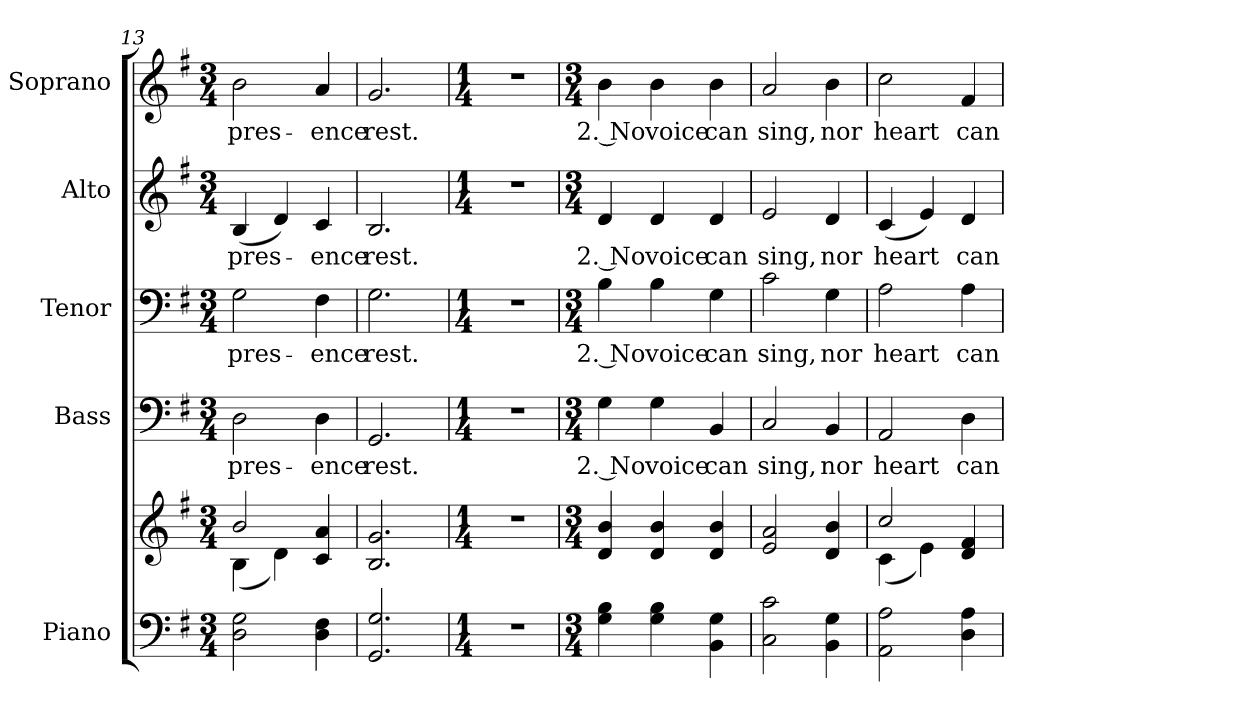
**kern	**kern	**kern	**text	**kern	**text	**kern	**text	**kern	**text
*part5	*part5	*part4	*part4	*part3	*part3	*part2	*part2	*part1	*part1
*staff6	*staff5	*staff4	*staff4	*staff3	*staff3	*staff2	*staff2	*staff1	*staff1
*I"Piano	*	*I"Bass	*	*I"Tenor	*	*I"Alto	*	*I"Soprano	*
*I'Pno.	*	*I'B.	*	*I'T.	*	*I'A.	*	*I'S.	*
!!LO:PB:g=z
*clefF4	*clefG2	*clefF4	*	*clefF4	*	*clefG2	*	*clefG2	*
*k[f#]	*k[f#]	*k[f#]	*	*k[f#]	*	*k[f#]	*	*k[f#]	*
*G:	*G:	*G:	*	*G:	*	*G:	*	*G:	*
*M3/4	*M3/4	*M3/4	*	*M3/4	*	*M3/4	*	*M3/4	*
=13	=13	=13	=13	=13	=13	=13	=13	=13	=13
*	*^	*	*	*	*	*	*	*	*
!	!	!	!	!LO:LY:b:color=#000000	!	!	!	!	!	!
!	!	!	!	!	!	!LO:LY:b:color=#000000	!	!	!	!
!	!	!	!	!	!	!	!	!LO:LY:b:color=#000000	!	!
!	!	!	!	!	!	!	!	!	!	!LO:LY:b:color=#000000
2Di\ 2Gi	2bi/	(4Bi\	2Di\	pres-	2Gi\	pres-	(4Bi/	pres-	2bi\	pres-
.	.	4di\)	.	.	.	.	4di/)	.	.	.
!	!	!	!	!LO:LY:b:color=#000000	!	!	!	!	!	!
!	!	!	!	!	!	!LO:LY:b:color=#000000	!	!	!	!
!	!	!	!	!	!	!	!	!LO:LY:b:color=#000000	!	!
!	!	!	!	!	!	!	!	!	!	!LO:LY:b:color=#000000
4Di\ 4F#i	4ci/ 4ai	4ryy	4Di\	-ence	4F#i\	-ence	4ci/	-ence	4ai/	-ence
*	*v	*v	*	*	*	*	*	*	*	*
=14	=14	=14	=14	=14	=14	=14	=14	=14	=14
*	*^	*	*	*	*	*	*	*	*
!	!	!	!	!LO:LY:b:color=#000000	!	!	!	!	!	!
*	*v	*v	*	*	*	*	*	*	*	*
*	*^	*	*	*	*	*	*	*	*
!	!	!	!	!	!	!LO:LY:b:color=#000000	!	!	!	!
*	*v	*v	*	*	*	*	*	*	*	*
*	*^	*	*	*	*	*	*	*	*
!	!	!	!	!	!	!	!	!LO:LY:b:color=#000000	!	!
*	*v	*v	*	*	*	*	*	*	*	*
*	*^	*	*	*	*	*	*	*	*
!	!	!	!	!	!	!	!	!	!	!LO:LY:b:color=#000000
*	*v	*v	*	*	*	*	*	*	*	*
2.GGi/ 2.Gi	2.Bi/ 2.gi	2.GGi/	rest.	2.Gi\	rest.	2.Bi/	rest.	2.gi/	rest.
!!LO:PB:g=z
=15	=15	=15	=15	=15	=15	=15	=15	=15	=15
*M1/4	*M1/4	*M1/4	*	*M1/4	*	*M1/4	*	*M1/4	*
!LO:N:vis=1	!LO:N:vis=1	!LO:N:vis=1	!	!LO:N:vis=1	!	!LO:N:vis=1	!	!LO:N:vis=1	!
4r	4r	4r	.	4r	.	4r	.	4r	.
=16	=16	=16	=16	=16	=16	=16	=16	=16	=16
*M3/4	*M3/4	*M3/4	*	*M3/4	*	*M3/4	*	*M3/4	*
!	!	!	!LO:LY:b:color=#000000	!	!	!	!	!	!
!	!	!	!	!	!LO:LY:b:color=#000000	!	!	!	!
!	!	!	!	!	!	!	!LO:LY:b:color=#000000	!	!
!	!	!	!	!	!	!	!	!	!LO:LY:b:color=#000000
4Gi\ 4Bi	4di/ 4bi	4Gi\	2. No	4Bi\	2. No	4di/	2. No	4bi\	2. No
!	!	!	!LO:LY:b:color=#000000	!	!	!	!	!	!
!	!	!	!	!	!LO:LY:b:color=#000000	!	!	!	!
!	!	!	!	!	!	!	!LO:LY:b:color=#000000	!	!
!	!	!	!	!	!	!	!	!	!LO:LY:b:color=#000000
4Gi\ 4Bi	4di/ 4bi	4Gi\	voice	4Bi\	voice	4di/	voice	4bi\	voice
!	!	!	!LO:LY:b:color=#000000	!	!	!	!	!	!
!	!	!	!	!	!LO:LY:b:color=#000000	!	!	!	!
!	!	!	!	!	!	!	!LO:LY:b:color=#000000	!	!
!	!	!	!	!	!	!	!	!	!LO:LY:b:color=#000000
4BBi\ 4Gi	4di/ 4bi	4BBi/	can	4Gi\	can	4di/	can	4bi\	can
=17	=17	=17	=17	=17	=17	=17	=17	=17	=17
!	!	!	!LO:LY:b:color=#000000	!	!	!	!	!	!
!	!	!	!	!	!LO:LY:b:color=#000000	!	!	!	!
!	!	!	!	!	!	!	!LO:LY:b:color=#000000	!	!
!	!	!	!	!	!	!	!	!	!LO:LY:b:color=#000000
2Ci\ 2ci	2ei/ 2ai	2Ci/	sing,	2ci\	sing,	2ei/	sing,	2ai/	sing,
!	!	!	!LO:LY:b:color=#000000	!	!	!	!	!	!
!	!	!	!	!	!LO:LY:b:color=#000000	!	!	!	!
!	!	!	!	!	!	!	!LO:LY:b:color=#000000	!	!
!	!	!	!	!	!	!	!	!	!LO:LY:b:color=#000000
4BBi\ 4Gi	4di/ 4bi	4BBi/	nor	4Gi\	nor	4di/	nor	4bi\	nor
!!LO:PB:g=z
=18	=18	=18	=18	=18	=18	=18	=18	=18	=18
*	*^	*	*	*	*	*	*	*	*
!	!	!	!	!LO:LY:b:color=#000000	!	!	!	!	!	!
!	!	!	!	!	!	!LO:LY:b:color=#000000	!	!	!	!
!	!	!	!	!	!	!	!	!LO:LY:b:color=#000000	!	!
!	!	!	!	!	!	!	!	!	!	!LO:LY:b:color=#000000
2AAi\ 2Ai	2cci/	(4ci\	2AAi/	heart	2Ai\	heart	(4ci/	heart	2cci\	heart
.	.	4ei\)	.	.	.	.	4ei/)	.	.	.
!	!	!	!	!LO:LY:b:color=#000000	!	!	!	!	!	!
!	!	!	!	!	!	!LO:LY:b:color=#000000	!	!	!	!
!	!	!	!	!	!	!	!	!LO:LY:b:color=#000000	!	!
!	!	!	!	!	!	!	!	!	!	!LO:LY:b:color=#000000
4Di\ 4Ai	4di/ 4f#i	4ryy	4Di\	can	4Ai\	can	4di/	can	4f#i/	can
*	*v	*v	*	*	*	*	*	*	*	*
=	=	=	=	=	=	=	=	=	=
*-	*-	*-	*-	*-	*-	*-	*-	*-	*-
